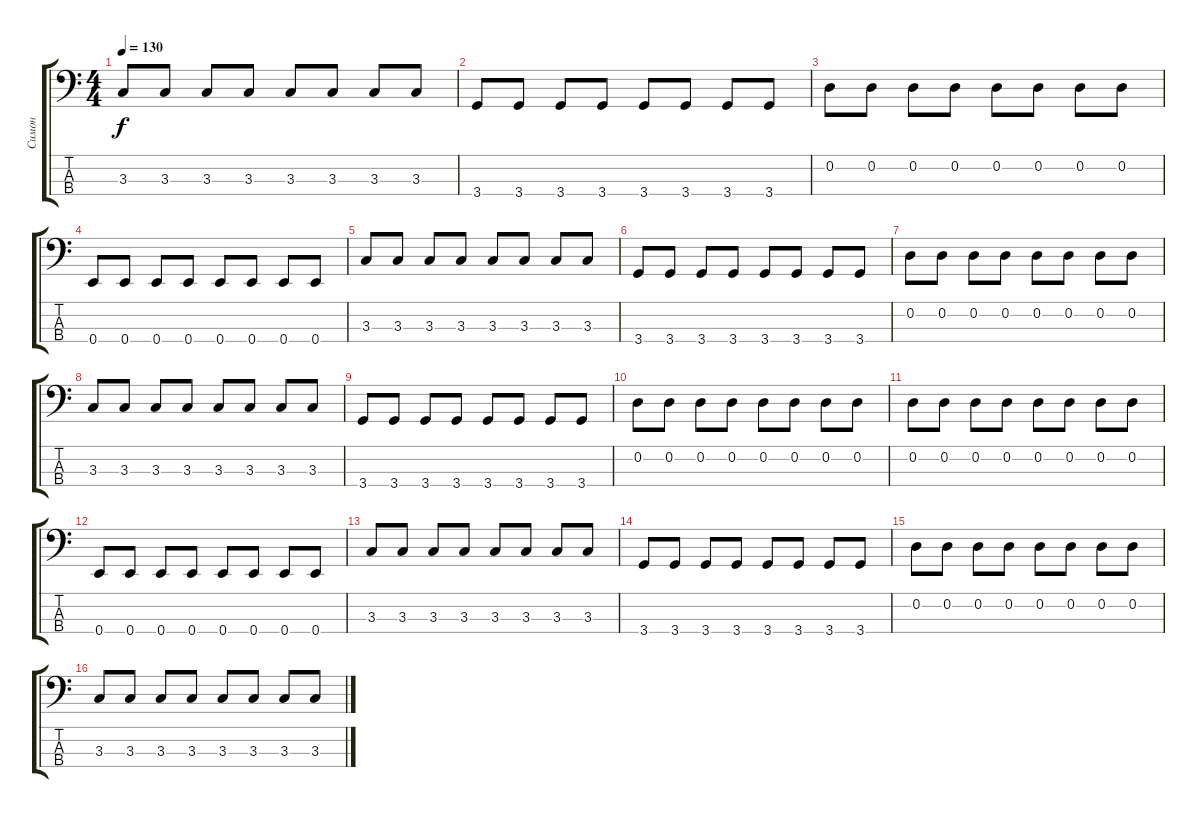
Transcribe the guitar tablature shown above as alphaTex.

\track ("Симон" "Симон") {instrument electricbassfinger}
\staff {score tabs}
\tuning (G2 D2 A1 E1) {hide}
\ts (4 4)
\tempo 130
\clef f4
\ks c
3.3.8{dy f} 3.3.8 3.3.8 3.3.8 3.3.8 3.3.8 3.3.8 3.3.8 |
3.4.8 3.4.8 3.4.8 3.4.8 3.4.8 3.4.8 3.4.8 3.4.8 |
0.2.8 0.2.8 0.2.8 0.2.8 0.2.8 0.2.8 0.2.8 0.2.8 |
0.4.8 0.4.8 0.4.8 0.4.8 0.4.8 0.4.8 0.4.8 0.4.8 |
3.3.8 3.3.8 3.3.8 3.3.8 3.3.8 3.3.8 3.3.8 3.3.8 |
3.4.8 3.4.8 3.4.8 3.4.8 3.4.8 3.4.8 3.4.8 3.4.8 |
0.2.8 0.2.8 0.2.8 0.2.8 0.2.8 0.2.8 0.2.8 0.2.8 |
3.3.8 3.3.8 3.3.8 3.3.8 3.3.8 3.3.8 3.3.8 3.3.8 |
3.4.8 3.4.8 3.4.8 3.4.8 3.4.8 3.4.8 3.4.8 3.4.8 |
0.2.8 0.2.8 0.2.8 0.2.8 0.2.8 0.2.8 0.2.8 0.2.8 |
0.2.8 0.2.8 0.2.8 0.2.8 0.2.8 0.2.8 0.2.8 0.2.8 |
0.4.8 0.4.8 0.4.8 0.4.8 0.4.8 0.4.8 0.4.8 0.4.8 |
3.3.8 3.3.8 3.3.8 3.3.8 3.3.8 3.3.8 3.3.8 3.3.8 |
3.4.8 3.4.8 3.4.8 3.4.8 3.4.8 3.4.8 3.4.8 3.4.8 |
0.2.8 0.2.8 0.2.8 0.2.8 0.2.8 0.2.8 0.2.8 0.2.8 |
3.3.8 3.3.8 3.3.8 3.3.8 3.3.8 3.3.8 3.3.8 3.3.8
